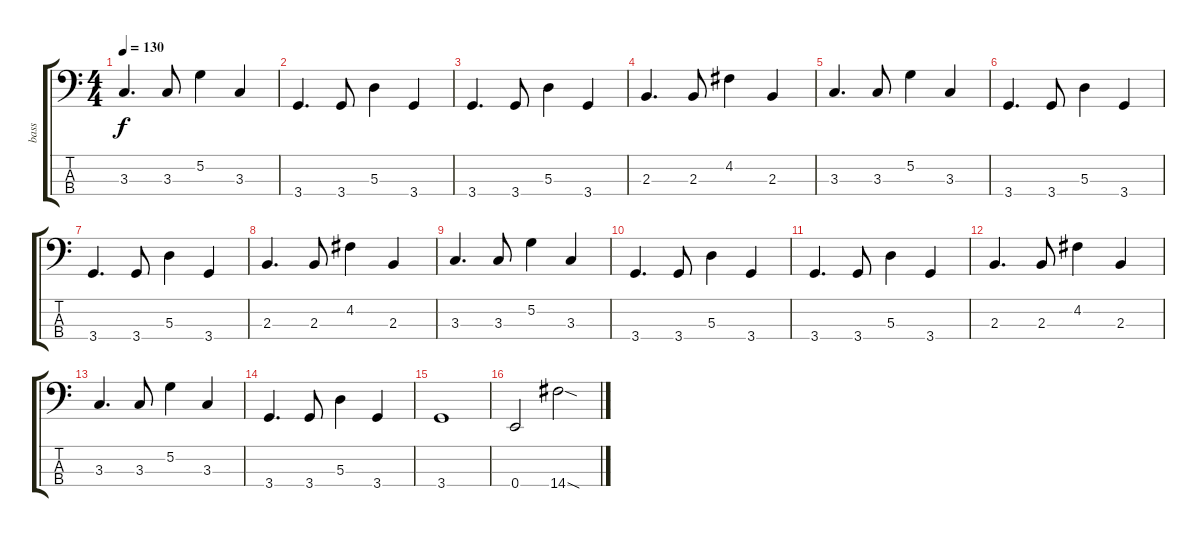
\track ("bass" "bass") {instrument electricbassfinger}
\staff {score tabs}
\tuning (G2 D2 A1 E1) {hide}
\ts (4 4)
\tempo 130
\clef f4
\ks c
3.3.4{d dy f} 3.3.8 5.2.4 3.3.4 |
3.4.4{d} 3.4.8 5.3.4 3.4.4 |
3.4.4{d} 3.4.8 5.3.4 3.4.4 |
2.3.4{d} 2.3.8 4.2.4 2.3.4 |
3.3.4{d} 3.3.8 5.2.4 3.3.4 |
3.4.4{d} 3.4.8 5.3.4 3.4.4 |
3.4.4{d} 3.4.8 5.3.4 3.4.4 |
2.3.4{d} 2.3.8 4.2.4 2.3.4 |
3.3.4{d} 3.3.8 5.2.4 3.3.4 |
3.4.4{d} 3.4.8 5.3.4 3.4.4 |
3.4.4{d} 3.4.8 5.3.4 3.4.4 |
2.3.4{d} 2.3.8 4.2.4 2.3.4 |
3.3.4{d} 3.3.8 5.2.4 3.3.4 |
3.4.4{d} 3.4.8 5.3.4 3.4.4 |
3.4.1 |
0.4.2 14.4{sod}.2
